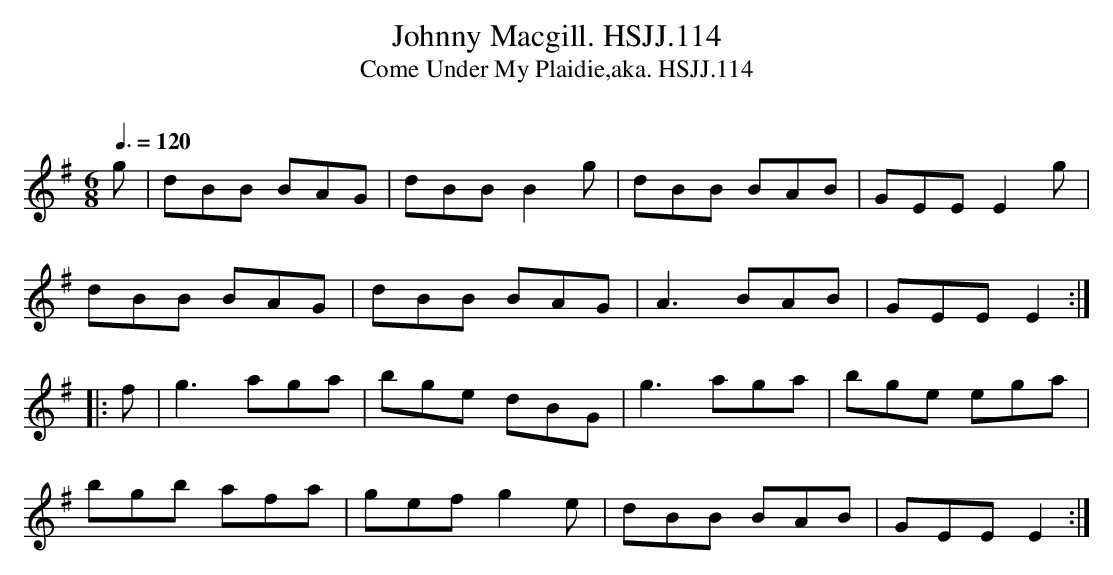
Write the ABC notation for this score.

X:1
T:Johnny Macgill. HSJJ.114
T:Come Under My Plaidie,aka. HSJJ.114
M:6/8
L:1/8
Q:3/8=120
O:
K:G
g|dBB BAG|dBBB2g|dBB BAB|GEEE2g|
dBB BAG|dBB BAG|A3BAB|GEEE2:|
|:f|g3aga|bge dBG|g3aga|bge ega|
bgb afa|gefg2e|dBB BAB|GEEE2:|
